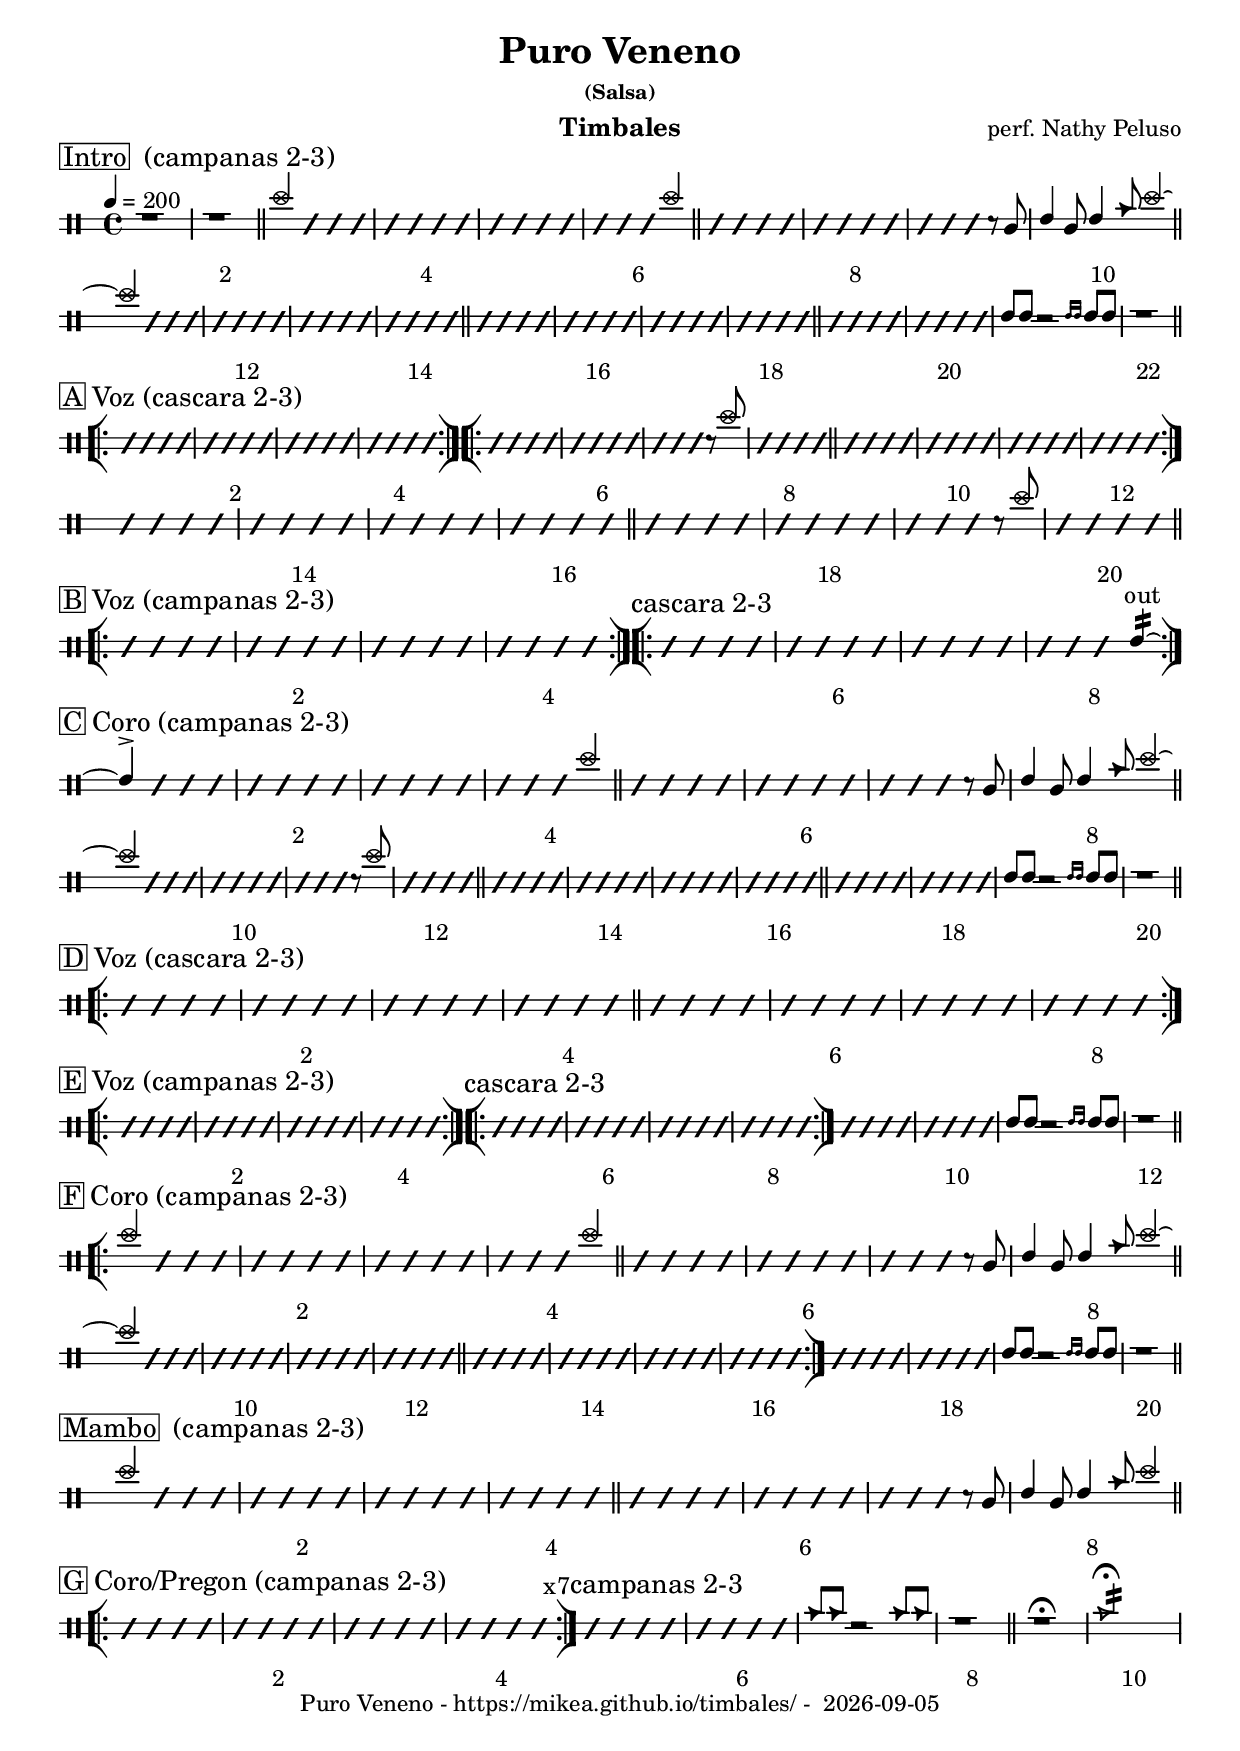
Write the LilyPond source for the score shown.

\version "2.24.2"
\include "charts/common.ly"

date = #(strftime "%Y-%m-%d" (localtime (current-time)))

\header {
  title = "Puro Veneno"
  subsubtitle = "(Salsa)"
  composer = "perf. Nathy Peluso"
  instrument = "Timbales"
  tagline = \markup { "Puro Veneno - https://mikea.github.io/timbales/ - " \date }
}

\newTimbalesStaff <<
    \newDrumVoiceOne \drummode { 
        \tempo 4 = 200

        \sect "Intro" " (campanas 2-3)"
        r1 | r1 | \bar "||"
        cymc4  \rs \rs \rs | \comp #4 | \comp #4 | \rs \rs \rs cymc4 | \bar "||"
        \comp #4 | \comp #4 | \rs \rs \rs r8 timl8 | timh4 timl8 timh4 cb8 cymc4~ | \bar "||" \break

        cymc4  \rs \rs \rs | \comp #4 | \comp #4 | \comp #4 | \bar "||"
        \comp #4 | \comp #4 | \comp #4 | \comp #4 |\bar "||"

        \comp #4 | \comp #4 | timh8 timh8 r2 \drag timh8 timh8 | r1| \bar "||"

        \sect "A" "Voz (cascara 2-3)"
        \bar "[|:-||"
        \comp #4 | \comp #4 | \comp #4 | \comp #4 | \bar "||"
        \bar ":|][|:" 
        \comp #4 | \comp #4 | \rs \rs \rs r8 cymc | \comp #4 | \bar "||"
        \comp #4 | \comp #4 | \comp #4 | \comp #4 | \bar "||"\break
        \bar ":|]" 
        \comp #4 | \comp #4 | \comp #4 | \comp #4 | \bar "||"
        \comp #4 | \comp #4 | \rs \rs \rs r8 cymc | \comp #4 | \bar "||"\break

        \sect "B" "Voz (campanas 2-3)"
        \bar "[|:-||"
        \comp #4 | \comp #4 | \comp #4 | \comp #4 | \bar "||"
        \bar ":|][|:" 
        \sectionLabel "cascara 2-3"
        \comp #4 | \comp #4 | \comp #4 | \rs \rs \rs \textMark "out" timh4:16~ | \bar "||"\break
        \bar ":|]" 

        \sect "C" "Coro (campanas 2-3)"
        timh4^>  \rs \rs \rs | \comp #4 | \comp #4 | \rs \rs \rs cymc4 | \bar "||"
        \comp #4 | \comp #4 | \rs \rs \rs r8 timl8 | timh4 timl8 timh4 cb8 cymc4~ | \bar "||" \break

        cymc4  \rs \rs \rs | \comp #4 | \rs \rs \rs r8 cymc8 | \comp #4 | \bar "||"
        \comp #4 | \comp #4 | \comp #4 | \comp #4 |\bar "||"

        \comp #4 | \comp #4 | timh8 timh8 r2 \drag timh8 timh8 | r1| \bar "||"


        \sect "D" "Voz (cascara 2-3)"
        \bar "[|:-||"

        \comp #4 | \comp #4 | \comp #4 | \comp #4 | \bar "||"
        \comp #4 | \comp #4 | \comp #4 | \comp #4 | \bar "||"\break
        \bar ":|][|:" 

        \sect "E" "Voz (campanas 2-3)"
        \comp #4 | \comp #4 | \comp #4 | \comp #4 | \bar "||"
        \bar ":|][|:" 
        \sectionLabel "cascara 2-3"
        \comp #4 | \comp #4 | \comp #4 | \comp #4 | \bar "||"
        \bar ":|]" 

        \comp #4 | \comp #4 | timh8 timh8 r2 \drag timh8 timh8 | r1| \bar "||"

        \sect "F" "Coro (campanas 2-3)"
        \bar "[|:-||"
        cymc4  \rs \rs \rs | \comp #4 | \comp #4 | \rs \rs \rs cymc4 | \bar "||"
        \comp #4 | \comp #4 | \rs \rs \rs r8 timl8 | timh4 timl8 timh4 cb8 cymc4~ | \bar "||" \break

        cymc4  \rs \rs \rs | \comp #4 | \comp #4 | \comp #4 | \bar "||"
        \comp #4 | \comp #4 | \comp #4 | \comp #4 |\bar "||"

        \bar ":|]"

        \comp #4 | \comp #4 | timh8 timh8 r2 \drag timh8 timh8 | r1| \bar "||"

        \sect "Mambo" " (campanas 2-3)"
        cymc4 \rs \rs \rs | \comp #4 | \comp #4 | \comp #4 | \bar "||"
        \comp #4 | \comp #4 | \rs \rs \rs r8 timl8 | timh4 timl8 timh4 cb8 cymc4 | \bar "||"

        \sect "G" "Coro/Pregon (campanas 2-3)"
        \bar "[|:-||"
        \comp #4 | \comp #4 | \comp #4 | \comp #4 \textEndMark "x7" | \bar "||"
        \bar ":|]"

        \sectionLabel "campanas 2-3"
        \comp #4 | \comp #4 | cb8 cb8 r2 cb8 cb8 | r1 | \bar "||"

        r1 \fermata | cb2:16 \fermata s2 |

        \fine
    }
>>
